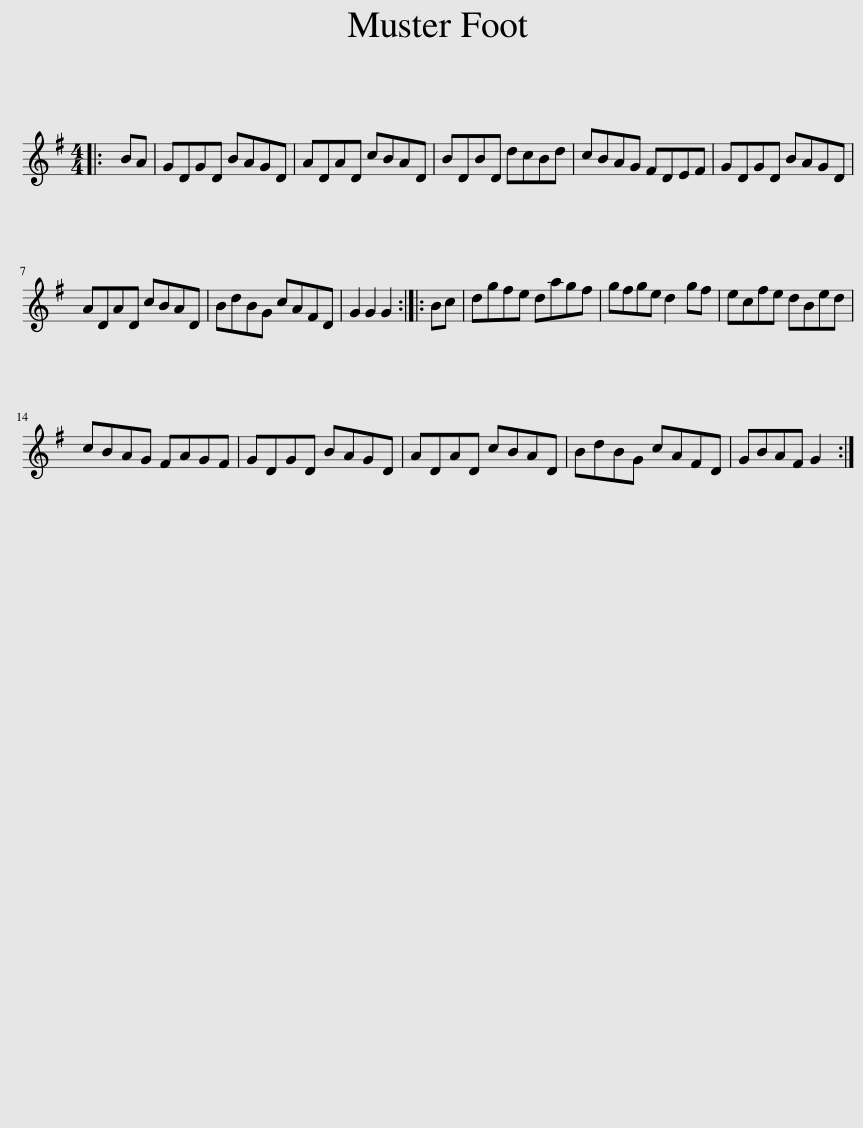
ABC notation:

X:1
L:1/8
M:4/4
I:linebreak $
K:G
V:1 treble
V:1
|: BA | GDGD BAGD | ADAD cBAD | BDBD dcBd | cBAG FDEF | %5
 GDGD BAGD |$ ADAD cBAD | BdBG cAFD | G2 G2 G2 :: Bc | %10
 dgfe dagf | gfge d2 gf | ecfe dBed |$ cBAG FAGF | GDGD BAGD | %15
 ADAD cBAD | BdBG cAFD | GBAF G2 :| %18
